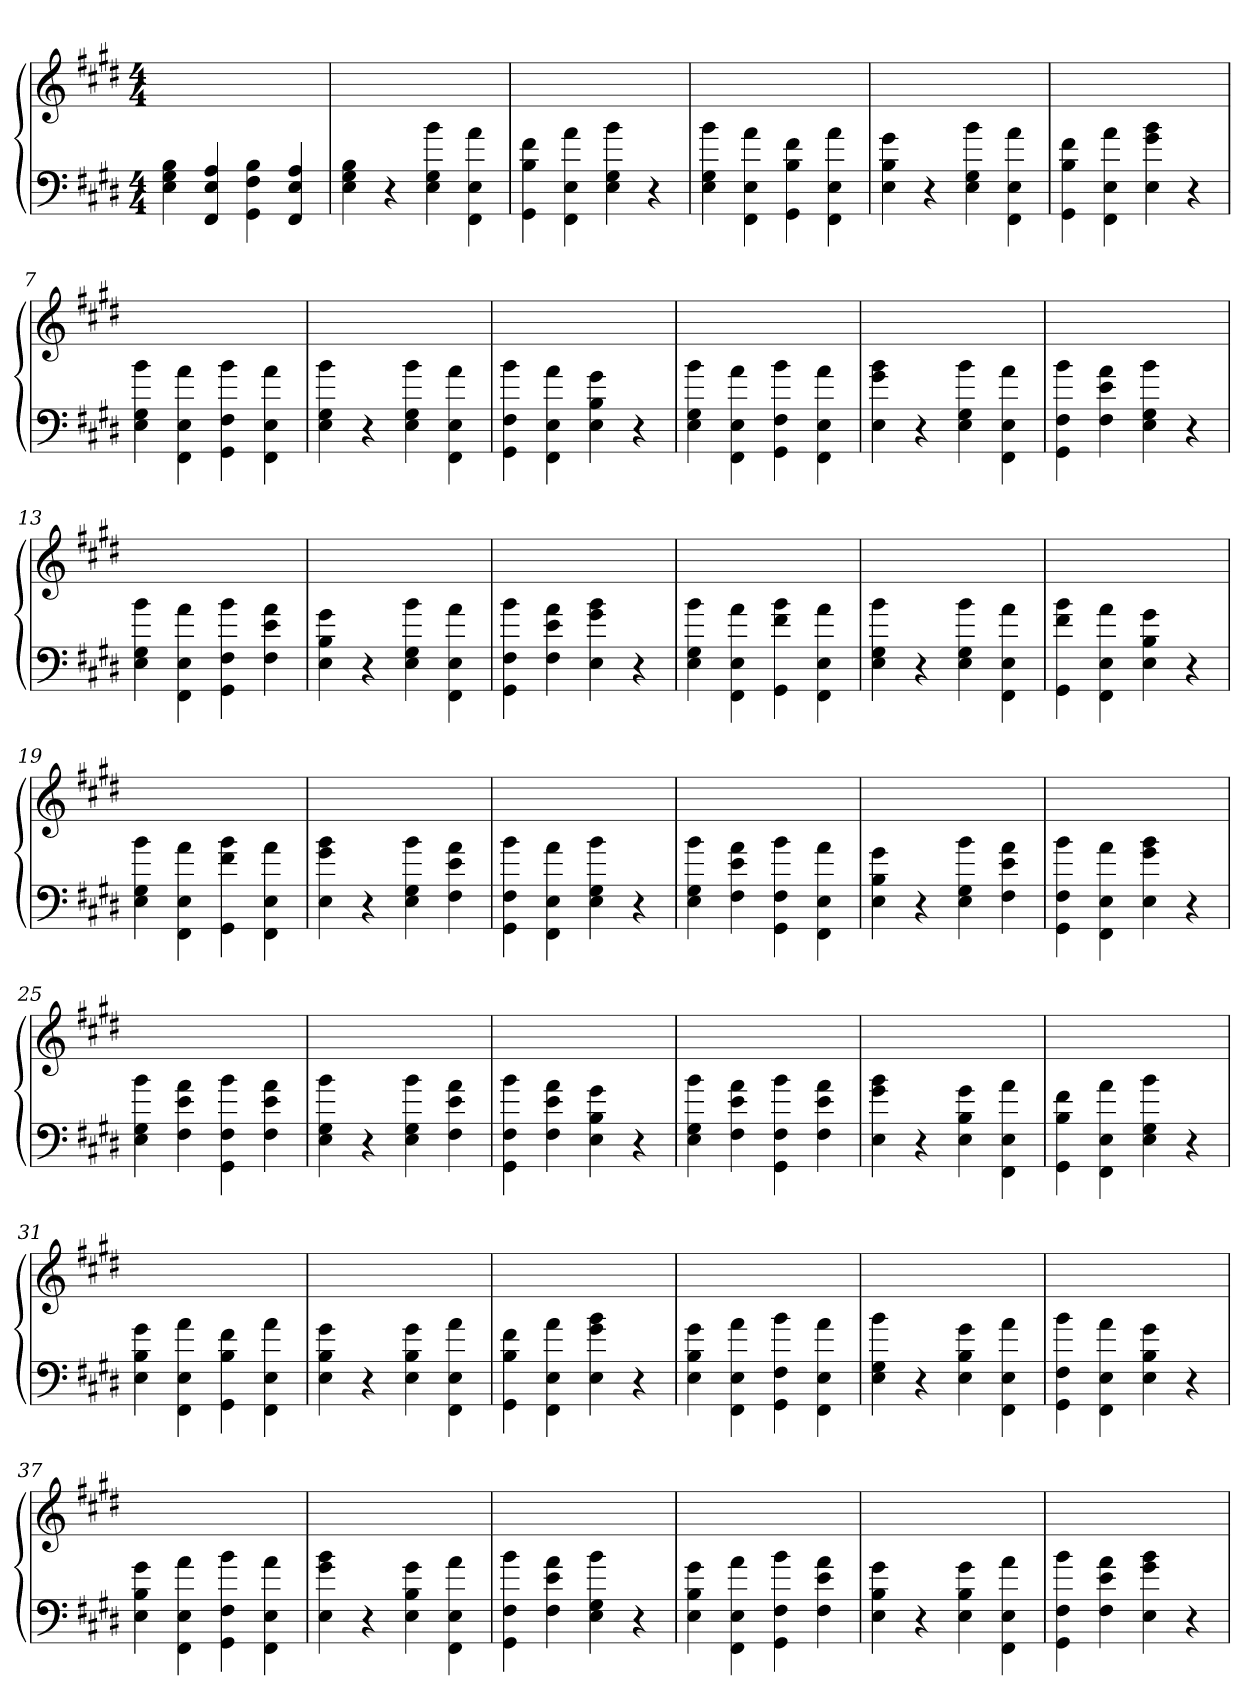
**kern	**kern
*part2	*part1
*staff2	*staff1
*clefF4	*clefG2
*k[f#c#g#d#]	*k[f#c#g#d#]
*E:	*E:
*M4/4	*M4/4
*MM60	*MM60
=1	=1
4E 4G# 4B	1ryy
4FF# 4E 4A	.
4GG# 4F# 4B	.
4FF# 4E 4A	.
=2	=2
4E 4G# 4B	1ryy
4r	.
4E 4G# 4b	.
4FF# 4E 4a	.
=3	=3
4GG# 4B 4f#	1ryy
4FF# 4E 4a	.
4E 4G# 4b	.
4r	.
=4	=4
4E 4G# 4b	1ryy
4FF# 4E 4a	.
4GG# 4B 4f#	.
4FF# 4E 4a	.
=5	=5
4E 4B 4g#	1ryy
4r	.
4E 4G# 4b	.
4FF# 4E 4a	.
=6	=6
4GG# 4B 4f#	1ryy
4FF# 4E 4a	.
4E 4g# 4b	.
4r	.
=7	=7
4E 4G# 4b	1ryy
4FF# 4E 4a	.
4GG# 4F# 4b	.
4FF# 4E 4a	.
=8	=8
4E 4G# 4b	1ryy
4r	.
4E 4G# 4b	.
4FF# 4E 4a	.
=9	=9
4GG# 4F# 4b	1ryy
4FF# 4E 4a	.
4E 4B 4g#	.
4r	.
=10	=10
4E 4G# 4b	1ryy
4FF# 4E 4a	.
4GG# 4F# 4b	.
4FF# 4E 4a	.
=11	=11
4E 4g# 4b	1ryy
4r	.
4E 4G# 4b	.
4FF# 4E 4a	.
=12	=12
4GG# 4F# 4b	1ryy
4F# 4e 4a	.
4E 4G# 4b	.
4r	.
=13	=13
4E 4G# 4b	1ryy
4FF# 4E 4a	.
4GG# 4F# 4b	.
4F# 4e 4a	.
=14	=14
4E 4B 4g#	1ryy
4r	.
4E 4G# 4b	.
4FF# 4E 4a	.
=15	=15
4GG# 4F# 4b	1ryy
4F# 4e 4a	.
4E 4g# 4b	.
4r	.
=16	=16
4E 4G# 4b	1ryy
4FF# 4E 4a	.
4GG# 4f# 4b	.
4FF# 4E 4a	.
=17	=17
4E 4G# 4b	1ryy
4r	.
4E 4G# 4b	.
4FF# 4E 4a	.
=18	=18
4GG# 4f# 4b	1ryy
4FF# 4E 4a	.
4E 4B 4g#	.
4r	.
=19	=19
4E 4G# 4b	1ryy
4FF# 4E 4a	.
4GG# 4f# 4b	.
4FF# 4E 4a	.
=20	=20
4E 4g# 4b	1ryy
4r	.
4E 4G# 4b	.
4F# 4e 4a	.
=21	=21
4GG# 4F# 4b	1ryy
4FF# 4E 4a	.
4E 4G# 4b	.
4r	.
=22	=22
4E 4G# 4b	1ryy
4F# 4e 4a	.
4GG# 4F# 4b	.
4FF# 4E 4a	.
=23	=23
4E 4B 4g#	1ryy
4r	.
4E 4G# 4b	.
4F# 4e 4a	.
=24	=24
4GG# 4F# 4b	1ryy
4FF# 4E 4a	.
4E 4g# 4b	.
4r	.
=25	=25
4E 4G# 4b	1ryy
4F# 4e 4a	.
4GG# 4F# 4b	.
4F# 4e 4a	.
=26	=26
4E 4G# 4b	1ryy
4r	.
4E 4G# 4b	.
4F# 4e 4a	.
=27	=27
4GG# 4F# 4b	1ryy
4F# 4e 4a	.
4E 4B 4g#	.
4r	.
=28	=28
4E 4G# 4b	1ryy
4F# 4e 4a	.
4GG# 4F# 4b	.
4F# 4e 4a	.
=29	=29
4E 4g# 4b	1ryy
4r	.
4E 4B 4g#	.
4FF# 4E 4a	.
=30	=30
4GG# 4B 4f#	1ryy
4FF# 4E 4a	.
4E 4G# 4b	.
4r	.
=31	=31
4E 4B 4g#	1ryy
4FF# 4E 4a	.
4GG# 4B 4f#	.
4FF# 4E 4a	.
=32	=32
4E 4B 4g#	1ryy
4r	.
4E 4B 4g#	.
4FF# 4E 4a	.
=33	=33
4GG# 4B 4f#	1ryy
4FF# 4E 4a	.
4E 4g# 4b	.
4r	.
=34	=34
4E 4B 4g#	1ryy
4FF# 4E 4a	.
4GG# 4F# 4b	.
4FF# 4E 4a	.
=35	=35
4E 4G# 4b	1ryy
4r	.
4E 4B 4g#	.
4FF# 4E 4a	.
=36	=36
4GG# 4F# 4b	1ryy
4FF# 4E 4a	.
4E 4B 4g#	.
4r	.
=37	=37
4E 4B 4g#	1ryy
4FF# 4E 4a	.
4GG# 4F# 4b	.
4FF# 4E 4a	.
=38	=38
4E 4g# 4b	1ryy
4r	.
4E 4B 4g#	.
4FF# 4E 4a	.
=39	=39
4GG# 4F# 4b	1ryy
4F# 4e 4a	.
4E 4G# 4b	.
4r	.
=40	=40
4E 4B 4g#	1ryy
4FF# 4E 4a	.
4GG# 4F# 4b	.
4F# 4e 4a	.
=41	=41
4E 4B 4g#	1ryy
4r	.
4E 4B 4g#	.
4FF# 4E 4a	.
=42	=42
4GG# 4F# 4b	1ryy
4F# 4e 4a	.
4E 4g# 4b	.
4r	.
=	=
*-	*-
